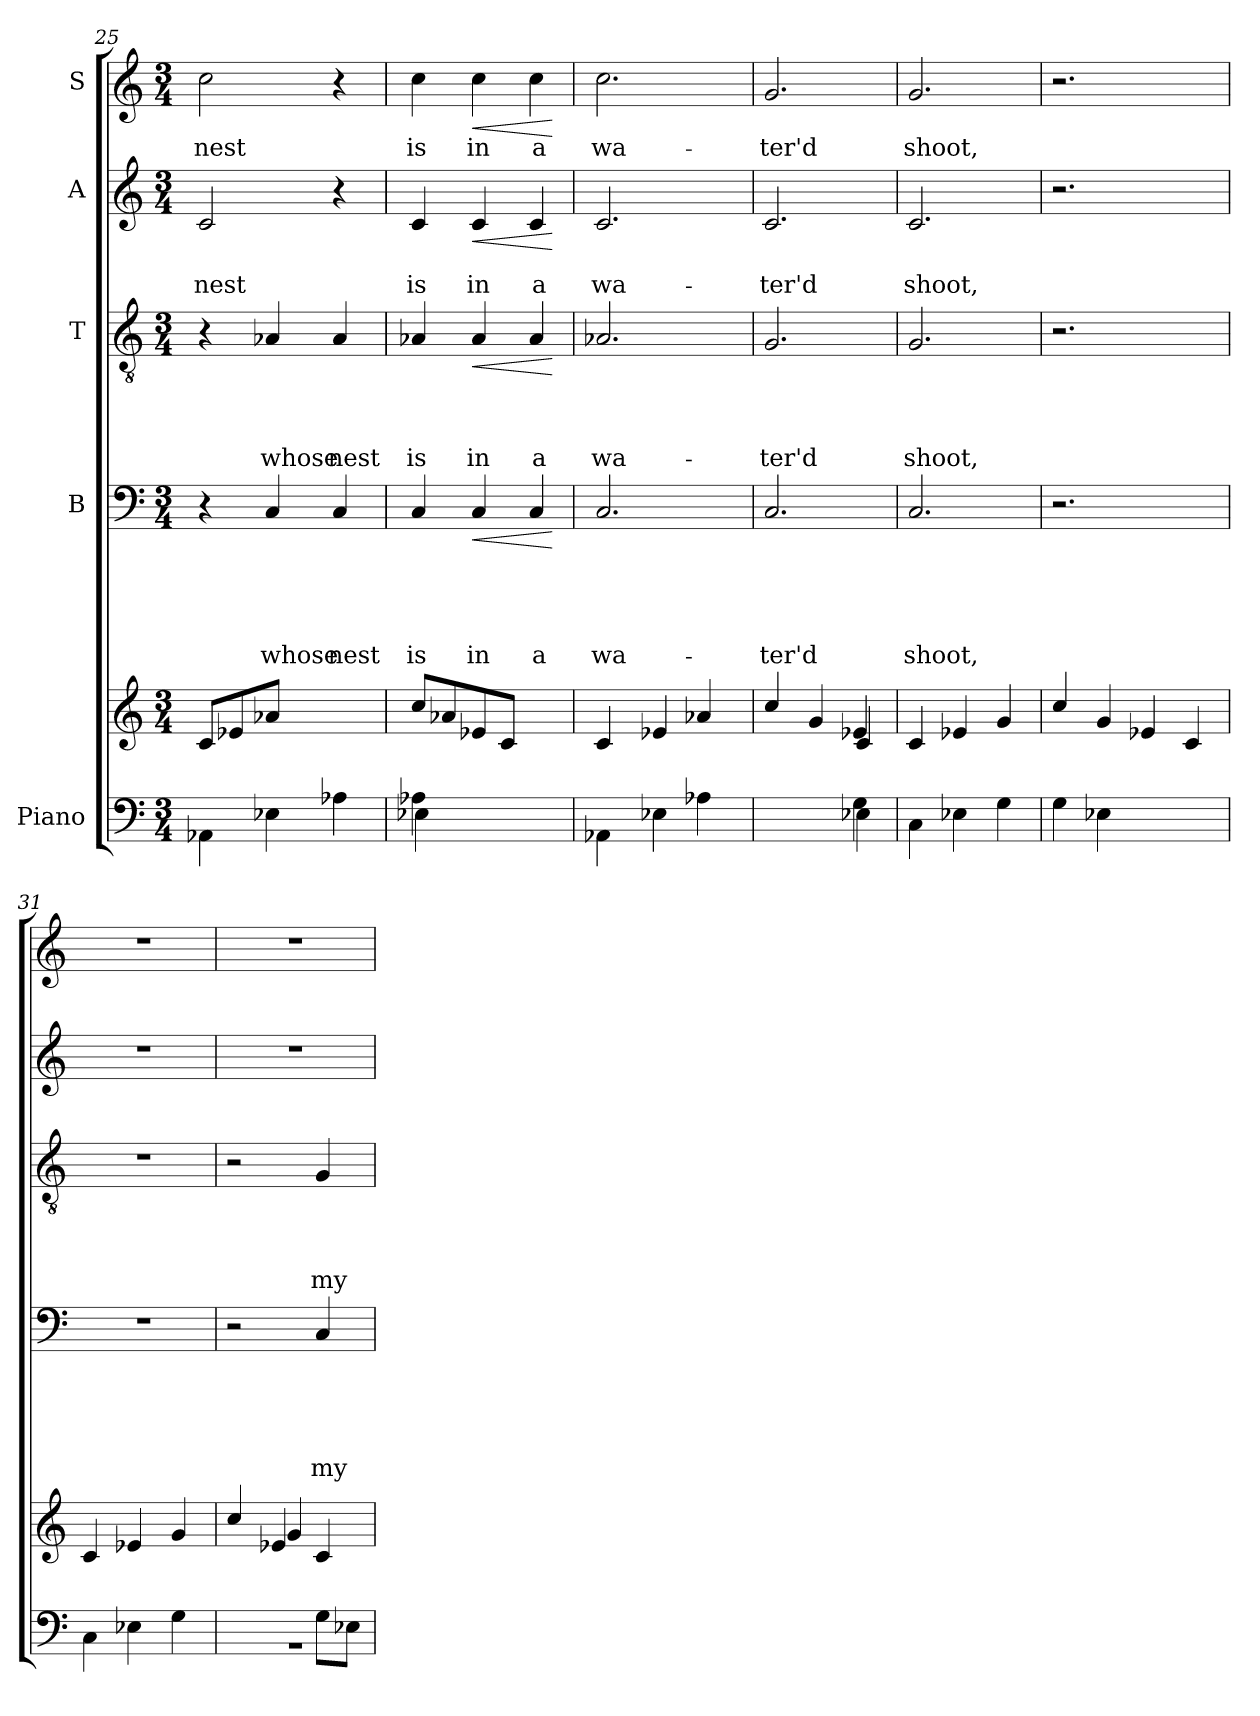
**kern	**kern	**kern	**text	**text	**text	**text	**text	**dynam	**kern	**text	**text	**text	**text	**dynam	**kern	**text	**text	**dynam	**kern	**text	**dynam
*part5	*part5	*part4	*part4	*part4	*part4	*part4	*part4	*part4	*part3	*part3	*part3	*part3	*part3	*part3	*part2	*part2	*part2	*part2	*part1	*part1	*part1
*staff6	*staff5	*staff4	*staff4	*staff4	*staff4	*staff4	*staff4	*staff4	*staff3	*staff3	*staff3	*staff3	*staff3	*staff3	*staff2	*staff2	*staff2	*staff2	*staff1	*staff1	*staff1
*I"Piano	*	*I"B	*	*	*	*	*	*	*I"T	*	*	*	*	*	*I"A	*	*	*	*I"S	*	*
*clefF4	*clefG2	*clefF4	*	*	*	*	*	*	*clefGv2	*	*	*	*	*	*clefG2	*	*	*	*clefG2	*	*
*k[]	*k[]	*k[]	*	*	*	*	*	*	*k[]	*	*	*	*	*	*k[]	*	*	*	*k[]	*	*
*C:	*C:	*C:	*	*	*	*	*	*	*C:	*	*	*	*	*	*C:	*	*	*	*C:	*	*
*M3/4	*M3/4	*M3/4	*	*	*	*	*	*	*M3/4	*	*	*	*	*	*M3/4	*	*	*	*M3/4	*	*
=25	=25	=25	=25	=25	=25	=25	=25	=25	=25	=25	=25	=25	=25	=25	=25	=25	=25	=25	=25	=25	=25
!	!	!	!	!	!	!	!	!	!	!	!	!	!	!	!	!	!LO:LY:b	!	!	!LO:LY:b	!
*	*	*^	*	*	*	*	*	*	*^	*	*	*	*	*	*	*	*	*	*	*	*
4AA-X\	8c/L	4r	8..ryy	.	.	.	.	.	.	4r	8..ryy	.	.	.	.	.	2c/	.	nest	.	2cc\	nest	.
.	8e-X/	.	.	.	.	.	.	.	.	.	.	.	.	.	.	.	.	.	.	.	.	.	.
.	.	.	2ryy	.	.	.	.	.	.	.	2ryy	.	.	.	.	.	.	.	.	.	.	.	.
!	!	!	!	!	!	!	!	!LO:LY:b	!	!	!	!	!	!	!LO:LY:b	!	!	!	!	!	!	!	!
4E-X\	8a-X/J	4C/	.	.	.	.	.	whose	.	4A-X/	.	.	.	.	whose	.	.	.	.	.	.	.	.
.	4.ryy	.	.	.	.	.	.	.	.	.	.	.	.	.	.	.	.	.	.	.	.	.	.
!	!	!	!	!	!	!	!	!LO:LY:b	!	!	!	!	!	!	!LO:LY:b	!	!	!	!	!	!	!	!
4A-X\	.	4C/	.	.	.	.	.	nest	.	4A-/	.	.	.	.	nest	.	4r	.	.	.	4r	.	.
.	.	.	32ryy	.	.	.	.	.	.	.	32ryy	.	.	.	.	.	.	.	.	.	.	.	.
!!LO:LB:g=z
=26	=26	=26	=26	=26	=26	=26	=26	=26	=26	=26	=26	=26	=26	=26	=26	=26	=26	=26	=26	=26	=26	=26	=26
*^	*^	*	*	*	*	*	*	*	*	*	*	*	*	*	*	*	*	*	*	*	*	*	*
!	!	!	!	!	!	!	!	!	!	!LO:LY:b	!	!	!	!	!	!	!LO:LY:b	!	!	!	!LO:LY:b	!	!	!LO:LY:b	!
*	*	*	*	*v	*v	*	*	*	*	*	*	*	*	*	*	*	*	*	*	*	*	*	*	*	*
*	*	*	*	*	*	*	*	*	*	*	*v	*v	*	*	*	*	*	*	*	*	*	*	*	*
4A-X\	4E-X\	8cc/L	2ryy	4C/	.	.	.	.	is	.	4A-X/	.	.	.	is	.	4c/	.	is	.	4cc\	is	.
.	.	8a-X/	.	.	.	.	.	.	.	.	.	.	.	.	.	.	.	.	.	.	.	.	.
!	!	!	!	!	!	!	!	!	!LO:LY:b	!LO:HP:b	!	!	!	!	!LO:LY:b	!LO:HP:b	!	!	!LO:LY:b	!LO:HP:b	!	!LO:LY:b	!LO:HP:b
2ryy	2ryy	8e-X/	.	4C/	.	.	.	.	in	<	4A-/	.	.	.	in	<	4c/	.	in	<	4cc\	in	<
.	.	8c/J	.	.	.	.	.	.	.	.	.	.	.	.	.	.	.	.	.	.	.	.	.
!	!	!	!	!	!	!	!	!	!LO:LY:b	!	!	!	!	!	!LO:LY:b	!	!	!	!LO:LY:b	!	!	!LO:LY:b	!
.	.	4ryy	4ryy	4C/	.	.	.	.	a	.	4A-/	.	.	.	a	.	4c/	.	a	.	4cc\	a	.
*v	*v	*	*	*	*	*	*	*	*	*	*	*	*	*	*	*	*	*	*	*	*	*	*
*	*v	*v	*	*	*	*	*	*	*	*	*	*	*	*	*	*	*	*	*	*	*	*
.	.	.	.	.	.	.	.	[	.	.	.	.	.	[	.	.	.	[	.	.	[
=27	=27	=27	=27	=27	=27	=27	=27	=27	=27	=27	=27	=27	=27	=27	=27	=27	=27	=27	=27	=27	=27
!	!	!	!	!	!	!	!LO:LY:b	!	!	!	!	!	!LO:LY:b	!	!	!	!LO:LY:b	!	!	!LO:LY:b	!
*	*	*^	*	*	*	*	*	*	*^	*	*	*	*	*	*^	*	*	*	*^	*	*
4AA-X\	4c/	2.C/	16ryy	.	.	.	.	wa-	.	2.A-X/	16ryy	.	.	.	wa-	.	2.c/	16ryy	.	wa-	.	2.cc\	16ryy	wa-	.
.	.	.	2ryy	.	.	.	.	.	.	.	2ryy	.	.	.	.	.	.	2ryy	.	.	.	.	2ryy	.	.
4E-X\	4e-X/	.	.	.	.	.	.	.	.	.	.	.	.	.	.	.	.	.	.	.	.	.	.	.	.
4A-X\	4a-X/	.	.	.	.	.	.	.	.	.	.	.	.	.	.	.	.	.	.	.	.	.	.	.	.
.	.	.	8.ryy	.	.	.	.	.	.	.	8.ryy	.	.	.	.	.	.	8.ryy	.	.	.	.	8.ryy	.	.
=28	=28	=28	=28	=28	=28	=28	=28	=28	=28	=28	=28	=28	=28	=28	=28	=28	=28	=28	=28	=28	=28	=28	=28	=28	=28
*^	*^	*	*	*	*	*	*	*	*	*	*	*	*	*	*	*	*	*	*	*	*	*	*	*	*
!	!	!	!	!	!	!	!	!	!	!LO:LY:b	!	!	!	!	!	!	!LO:LY:b	!	!	!	!	!LO:LY:b	!	!	!	!LO:LY:b	!
*	*	*	*	*v	*v	*	*	*	*	*	*	*	*	*	*	*	*	*	*v	*v	*	*	*	*v	*v	*	*
*	*	*	*	*	*	*	*	*	*	*	*v	*v	*	*	*	*	*	*	*	*	*	*	*	*
2ryy	2ryy	4cc/	2ryy	2.C/	.	.	.	.	-ter'd	.	2.G/	.	.	.	-ter'd	.	2.c/	.	-ter'd	.	2.g/	-ter'd	.
.	.	4g/	.	.	.	.	.	.	.	.	.	.	.	.	.	.	.	.	.	.	.	.	.
4G\	4E-X\	4e-X/	4c/	.	.	.	.	.	.	.	.	.	.	.	.	.	.	.	.	.	.	.	.
=29	=29	=29	=29	=29	=29	=29	=29	=29	=29	=29	=29	=29	=29	=29	=29	=29	=29	=29	=29	=29	=29	=29	=29
!	!	!	!	!	!	!	!	!	!LO:LY:b	!	!	!	!	!	!LO:LY:b	!	!	!	!LO:LY:b	!	!	!LO:LY:b	!
*v	*v	*	*	*	*	*	*	*	*	*	*	*	*	*	*	*	*	*	*	*	*	*	*
*	*v	*v	*	*	*	*	*	*	*	*	*	*	*	*	*	*	*	*	*	*	*	*
4C\	4c/	2.C/	.	.	.	.	shoot,	.	2.G/	.	.	.	shoot,	.	2.c/	.	shoot,	.	2.g/	shoot,	.
4E-X\	4e-X/	.	.	.	.	.	.	.	.	.	.	.	.	.	.	.	.	.	.	.	.
4G\	4g/	.	.	.	.	.	.	.	.	.	.	.	.	.	.	.	.	.	.	.	.
=30	=30	=30	=30	=30	=30	=30	=30	=30	=30	=30	=30	=30	=30	=30	=30	=30	=30	=30	=30	=30	=30
4G\	4cc/	2.r	.	.	.	.	.	.	2.r	.	.	.	.	.	2.r	.	.	.	2.r	.	.
4E-X\	4g/	.	.	.	.	.	.	.	.	.	.	.	.	.	.	.	.	.	.	.	.
2ryy	4e-X/	.	.	.	.	.	.	.	.	.	.	.	.	.	.	.	.	.	.	.	.
.	4c/	4ryy	.	.	.	.	.	.	4ryy	.	.	.	.	.	4ryy	.	.	.	4ryy	.	.
=31	=31	=31	=31	=31	=31	=31	=31	=31	=31	=31	=31	=31	=31	=31	=31	=31	=31	=31	=31	=31	=31
!	!	!LO:N:vis=1	!	!	!	!	!	!	!LO:N:vis=1	!	!	!	!	!	!LO:N:vis=1	!	!	!	!LO:N:vis=1	!	!
4C\	4c/	2.r	.	.	.	.	.	.	2.r	.	.	.	.	.	2.r	.	.	.	2.r	.	.
4E-X\	4e-X/	.	.	.	.	.	.	.	.	.	.	.	.	.	.	.	.	.	.	.	.
4G\	4g/	.	.	.	.	.	.	.	.	.	.	.	.	.	.	.	.	.	.	.	.
=32	=32	=32	=32	=32	=32	=32	=32	=32	=32	=32	=32	=32	=32	=32	=32	=32	=32	=32	=32	=32	=32
*^	*^	*	*	*	*	*	*	*	*	*	*	*	*	*	*	*	*	*	*	*	*
!	!	!	!	!	!	!	!	!	!	!	!	!	!	!	!	!	!LO:N:vis=1	!	!	!	!LO:N:vis=1	!	!
2ryy	2.r	4cc/	4ryy	2r	.	.	.	.	.	.	2r	.	.	.	.	.	2.r	.	.	.	2.r	.	.
.	.	4e-X/	4g/	.	.	.	.	.	.	.	.	.	.	.	.	.	.	.	.	.	.	.	.
!	!	!	!	!	!	!	!	!	!LO:LY:b	!	!	!	!	!	!LO:LY:b	!	!	!	!	!	!	!	!
8G\L	.	4ryy	4c/	4C/	.	.	.	.	my	.	4G/	.	.	.	my	.	.	.	.	.	.	.	.
8E-X\J	.	.	.	.	.	.	.	.	.	.	.	.	.	.	.	.	.	.	.	.	.	.	.
*v	*v	*	*	*	*	*	*	*	*	*	*	*	*	*	*	*	*	*	*	*	*	*	*
*	*v	*v	*	*	*	*	*	*	*	*	*	*	*	*	*	*	*	*	*	*	*	*
=	=	=	=	=	=	=	=	=	=	=	=	=	=	=	=	=	=	=	=	=	=
*-	*-	*-	*-	*-	*-	*-	*-	*-	*-	*-	*-	*-	*-	*-	*-	*-	*-	*-	*-	*-	*-
